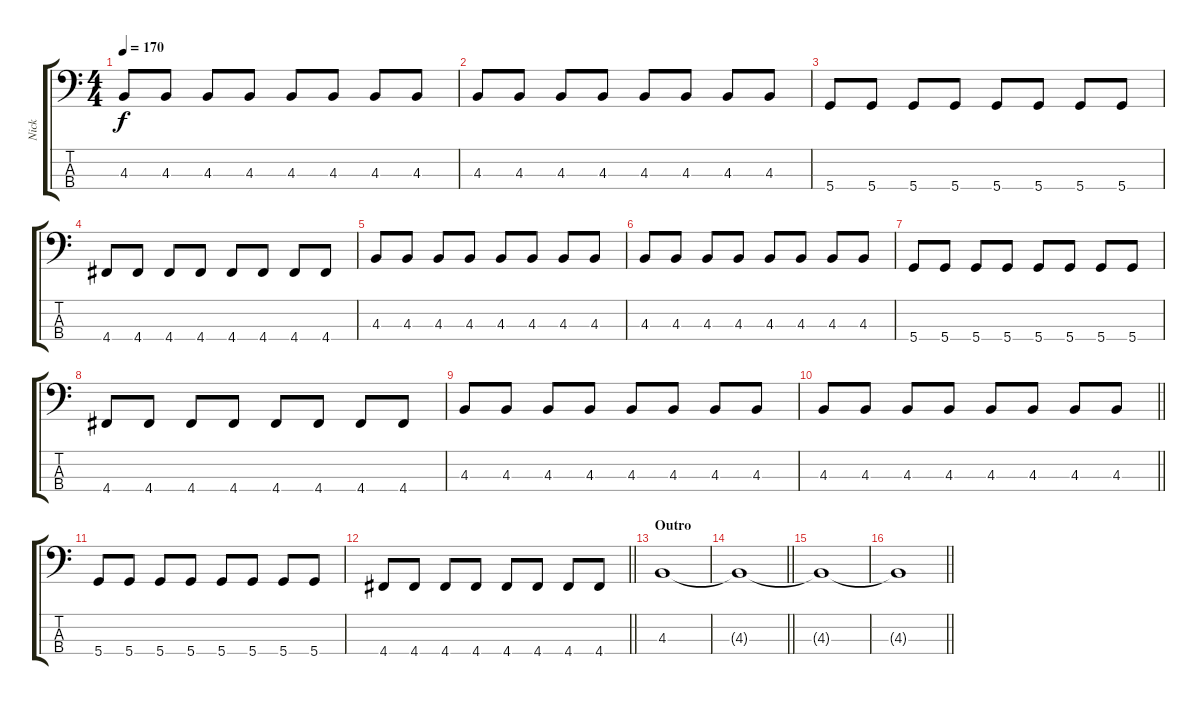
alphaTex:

\track ("Nick" "Nick") {instrument electricbassfinger}
\staff {score tabs}
\tuning (F2 C2 G1 D1) {hide}
\ts (4 4)
\tempo 170
\clef f4
\ks c
4.3.8{dy f} 4.3.8 4.3.8 4.3.8 4.3.8 4.3.8 4.3.8 4.3.8 |
4.3.8 4.3.8 4.3.8 4.3.8 4.3.8 4.3.8 4.3.8 4.3.8 |
5.4.8 5.4.8 5.4.8 5.4.8 5.4.8 5.4.8 5.4.8 5.4.8 |
4.4.8 4.4.8 4.4.8 4.4.8 4.4.8 4.4.8 4.4.8 4.4.8 |
4.3.8 4.3.8 4.3.8 4.3.8 4.3.8 4.3.8 4.3.8 4.3.8 |
4.3.8 4.3.8 4.3.8 4.3.8 4.3.8 4.3.8 4.3.8 4.3.8 |
5.4.8 5.4.8 5.4.8 5.4.8 5.4.8 5.4.8 5.4.8 5.4.8 |
4.4.8 4.4.8 4.4.8 4.4.8 4.4.8 4.4.8 4.4.8 4.4.8 |
4.3.8 4.3.8 4.3.8 4.3.8 4.3.8 4.3.8 4.3.8 4.3.8 |
\barLineRight lightlight
4.3.8 4.3.8 4.3.8 4.3.8 4.3.8 4.3.8 4.3.8 4.3.8 |
\section ("" "")
5.4.8 5.4.8 5.4.8 5.4.8 5.4.8 5.4.8 5.4.8 5.4.8 |
\barLineRight lightlight
4.4.8 4.4.8 4.4.8 4.4.8 4.4.8 4.4.8 4.4.8 4.4.8 |
\section ("" "Outro")
4.3.1 |
\barLineRight lightlight
4.3{t}.1 |
4.3{t}.1 |
\barLineRight lightlight
4.3{t}.1
